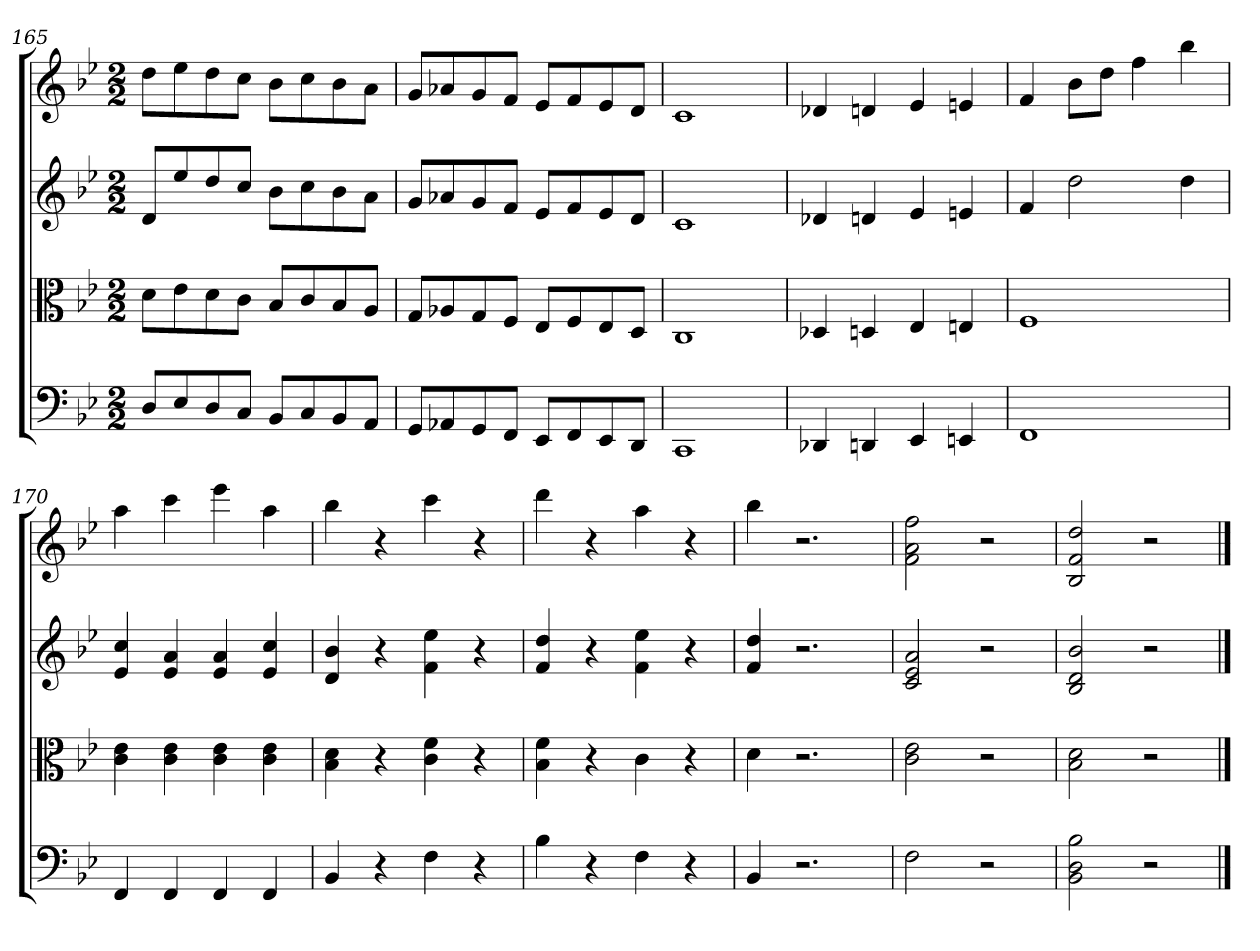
**kern	**kern	**kern	**kern
*part4	*part3	*part2	*part1
*staff4	*staff3	*staff2	*staff1
*clefF4	*clefC3	*	*
*k[b-e-]	*k[b-e-]	*k[b-e-]	*k[b-e-]
*B-:	*B-:	*B-:	*B-:
*M2/2	*M2/2	*M2/2	*M2/2
=165	=165	=165	=165
8D/L	8d\L	8dL	8ddL
8E-/	8e-\	8ee-	8ee-
8D/	8d\	8dd	8dd
8C/J	8c\J	8ccJ	8ccJ
8BB-/L	8B-/L	8b-L	8b-L
8C/	8c/	8cc	8cc
8BB-/	8B-/	8b-	8b-
8AA/J	8A/J	8aJ	8aJ
=166	=166	=166	=166
8GG/L	8G/L	8gL	8gL
8AA-X/	8A-X/	8a-X	8a-X
8GG/	8G/	8g	8g
8FF/J	8F/J	8fJ	8fJ
8EE-/L	8E-/L	8e-L	8e-L
8FF/	8F/	8f	8f
8EE-/	8E-/	8e-	8e-
8DD/J	8D/J	8dJ	8dJ
=167	=167	=167	=167
1CC	1C	1c	1c
=168	=168	=168	=168
4DD-X	4D-X	4d-X	4d-X
4DDn	4Dn	4dn	4dn
4EE-	4E-	4e-	4e-
4EEn	4En	4en	4en
=169	=169	=169	=169
1FF	1F	4f	4f
.	.	2dd	8b-L
.	.	.	8ddJ
.	.	.	4ff
.	.	4dd	4bb-
=170	=170	=170	=170
4FF	4c 4e-	4e- 4cc	4aa
4FF	4c 4e-	4e- 4a	4ccc
4FF	4c 4e-	4e- 4a	4eee-
4FF	4c 4e-	4e- 4cc	4aa
=171	=171	=171	=171
4BB-	4B- 4d	4d 4b-	4bb-
4r	4r	4r	4r
4F	4c 4f	4f 4ee-	4ccc
4r	4r	4r	4r
=172	=172	=172	=172
4B-	4B- 4f	4f 4dd	4ddd
4r	4r	4r	4r
4F	4c	4f 4ee-	4aa
4r	4r	4r	4r
=173	=173	=173	=173
4BB-	4d	4f 4dd	4bb-
2.r	2.r	2.r	2.r
=174	=174	=174	=174
2F	2c 2e-	2c 2e- 2a	2f 2a 2ff
2r	2r	2r	2r
=175	=175	=175	=175
2BB- 2D 2B-	2B- 2d	2B- 2d 2b-	2B- 2f 2dd
2r	2r	2r	2r
==	==	==	==
*-	*-	*-	*-
